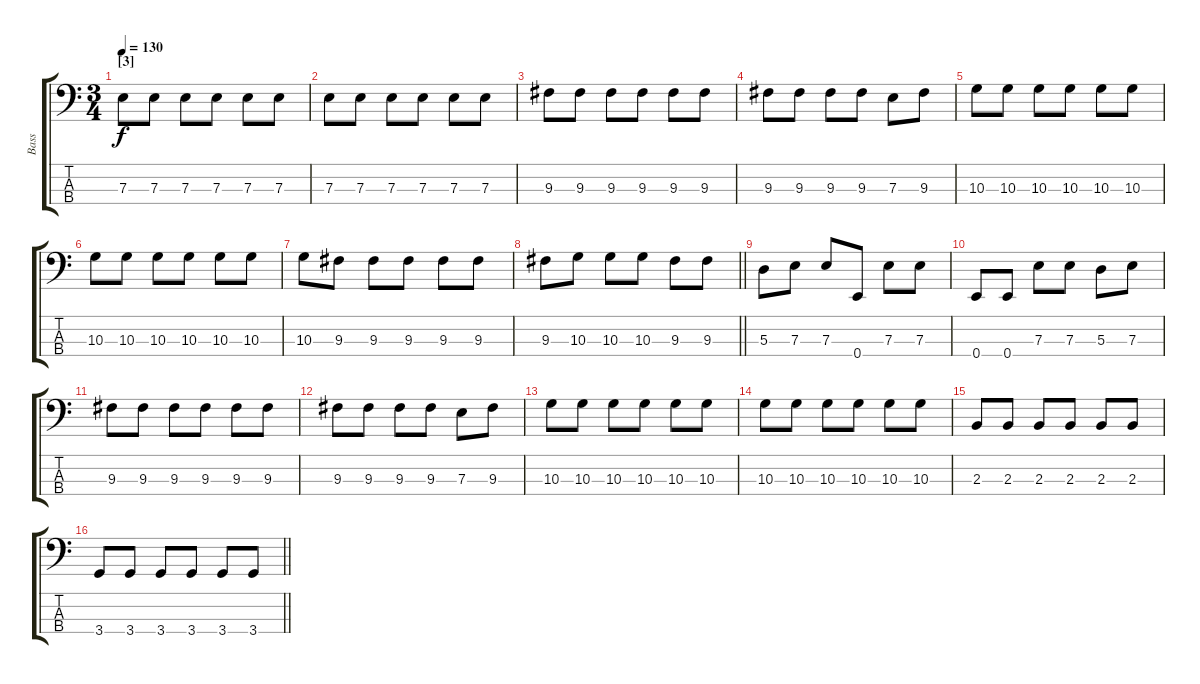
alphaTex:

\track ("Bass" "Bass") {instrument electricbassfinger}
\staff {score tabs}
\tuning (G2 D2 A1 E1) {hide}
\ts (3 4)
\section ("" "[3]")
\tempo 130
\clef f4
\ks c
7.3.8{dy f} 7.3.8 7.3.8 7.3.8 7.3.8 7.3.8 |
7.3.8 7.3.8 7.3.8 7.3.8 7.3.8 7.3.8 |
9.3.8 9.3.8 9.3.8 9.3.8 9.3.8 9.3.8 |
9.3.8 9.3.8 9.3.8 9.3.8 7.3.8 9.3.8 |
10.3.8 10.3.8 10.3.8 10.3.8 10.3.8 10.3.8 |
10.3.8 10.3.8 10.3.8 10.3.8 10.3.8 10.3.8 |
10.3.8 9.3.8 9.3.8 9.3.8 9.3.8 9.3.8 |
\barLineRight lightlight
9.3.8 10.3.8 10.3.8 10.3.8 9.3.8 9.3.8 |
\section ("" "")
5.3.8 7.3.8 7.3.8 0.4.8 7.3.8 7.3.8 |
0.4.8 0.4.8 7.3.8 7.3.8 5.3.8 7.3.8 |
9.3.8 9.3.8 9.3.8 9.3.8 9.3.8 9.3.8 |
9.3.8 9.3.8 9.3.8 9.3.8 7.3.8 9.3.8 |
10.3.8 10.3.8 10.3.8 10.3.8 10.3.8 10.3.8 |
10.3.8 10.3.8 10.3.8 10.3.8 10.3.8 10.3.8 |
2.3.8 2.3.8 2.3.8 2.3.8 2.3.8 2.3.8 |
\barLineRight lightlight
3.4.8 3.4.8 3.4.8 3.4.8 3.4.8 3.4.8
